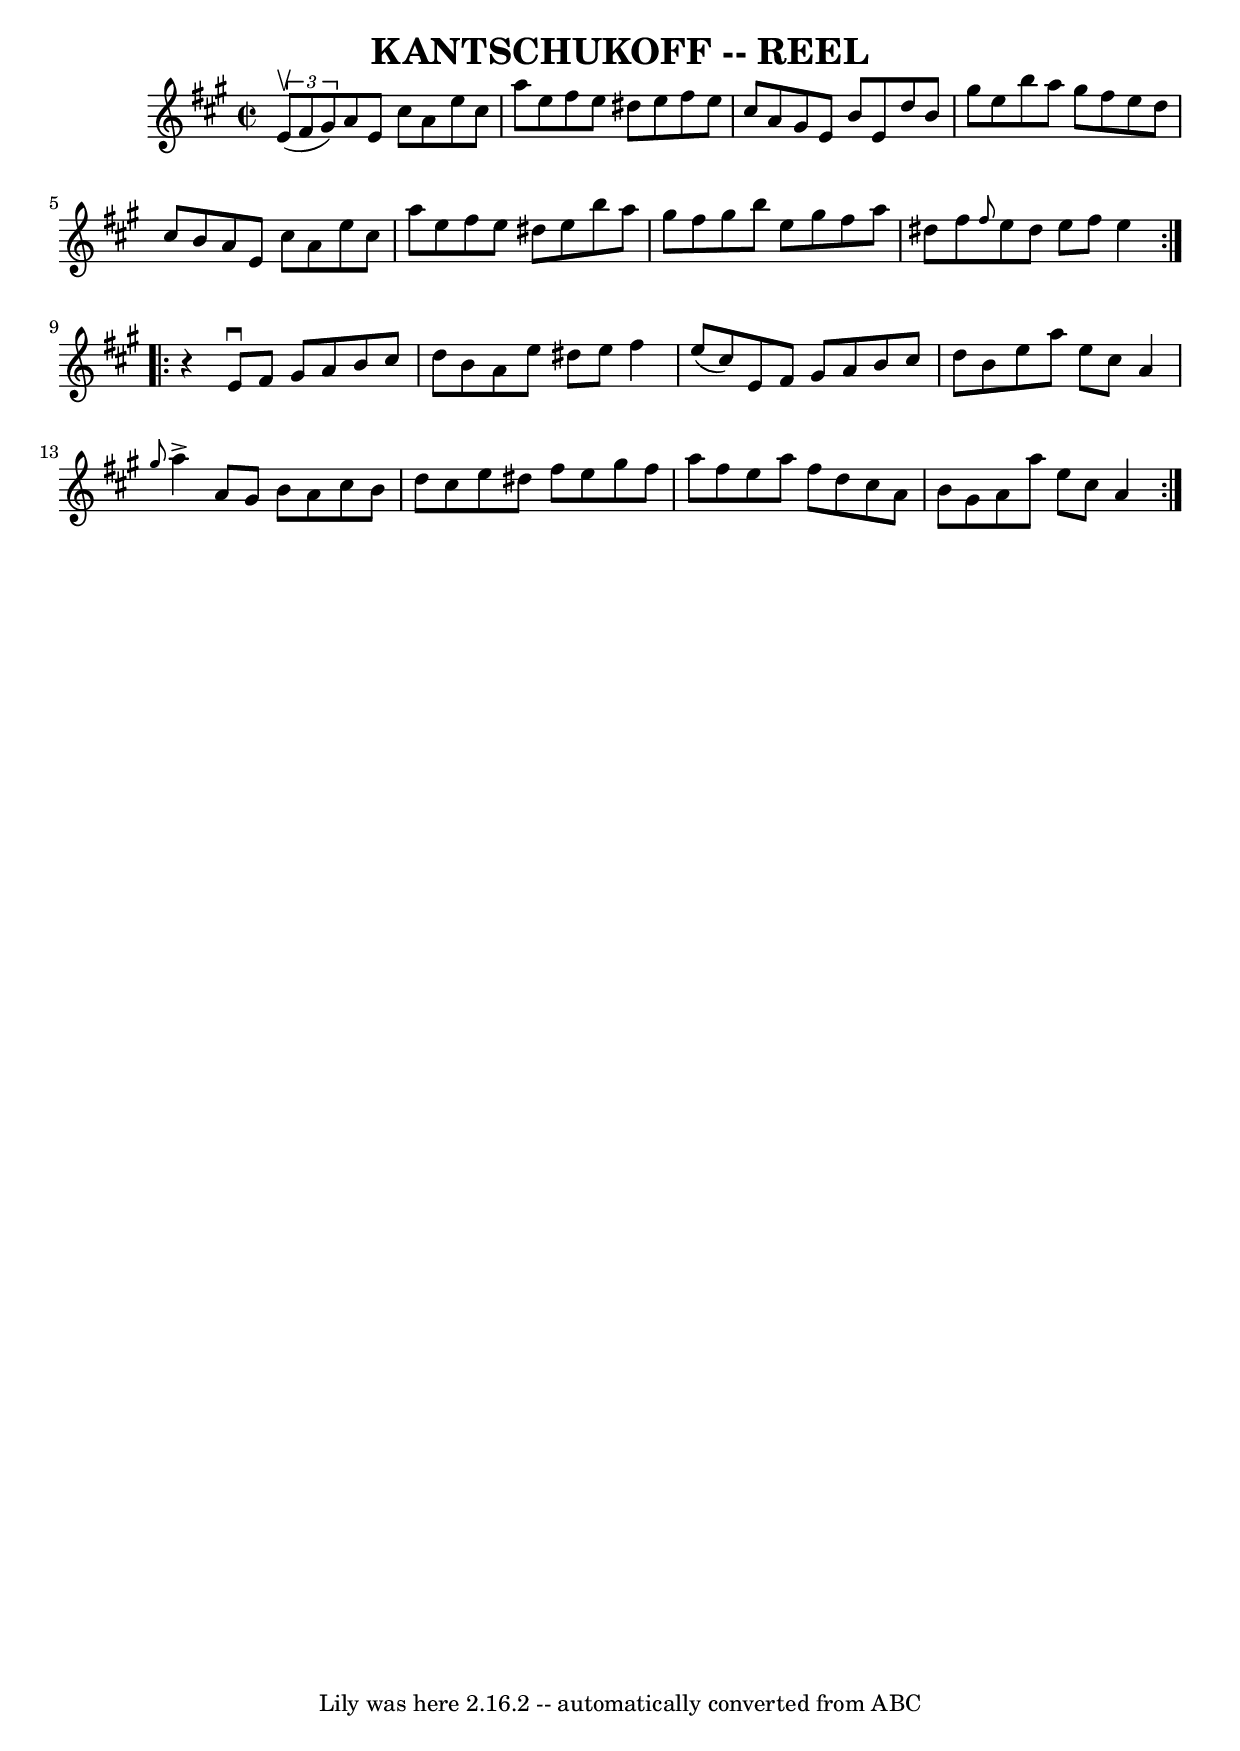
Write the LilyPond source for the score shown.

\version "2.16.2"
\include "Mammoth.ily"
\header {
  %% book = "Ryan's Mammoth Collection of Fiddle Tunes"
  crossRefNumber = "1"
  footnotes = ""
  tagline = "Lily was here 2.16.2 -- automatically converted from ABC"
  title = "KANTSCHUKOFF -- REEL"

}
voicedefault =  {



  \repeat volta 2 {

    \override Staff.TimeSignature #'style = #'C
    \time 2/2 
    \key a \major   \times 2/3 { e'8 (^\upbow fis'8 gis'8) 
			       }   
    |
    a'8 e'8 cis''8 a'8 e''8 cis''8 a''8 e''8    
    |
    fis''8 e''8 dis''8 e''8 fis''8 e''8 cis''8 a'8  
    |
    gis'8 e'8 b'8 e'8 d''8 b'8 gis''8 e''8    
    |
    b''8 a''8 gis''8 fis''8 e''8 d''8 cis''8 b'8    
    |
    a'8 e'8 cis''8 a'8 e''8 cis''8 a''8 e''8    
    |
    fis''8 e''8 dis''8 e''8 b''8 a''8 gis''8 fis''8 
    |
    gis''8 b''8 e''8 gis''8 fis''8 a''8 dis''8    
    fis''8    |
    \grace { fis''8  
	   } e''8 dis''8 e''8 fis''8    
    e''4    
  }     
  \repeat volta 2 {
    r4       |
    e'8^\downbow fis'8    
    gis'8 a'8 b'8 cis''8 d''8 b'8    |
    a'8 e''8    
    dis''8 e''8 fis''4 e''8 (cis''8)   |
    e'8 fis'8    
    gis'8 a'8 b'8 cis''8 d''8 b'8    |
    e''8 a''8 e''8 
    cis''8 a'4  \grace { gis''8  
		       } a''4^\accent       |
    a'8    
    gis'8 b'8 a'8 cis''8 b'8 d''8 cis''8    |
    e''8    
    dis''8 fis''8 e''8 gis''8 fis''8 a''8 fis''8    |
    
    e''8 a''8 fis''8 d''8 cis''8 a'8 b'8 gis'8    |
    
    a'8 a''8 e''8 cis''8 a'4    
  }   

}

\score{
  <<

    \context Staff="default"
    {
      \voicedefault 
      
    }

  >>
  \layout {
    
  }
  \midi {
  }

}
